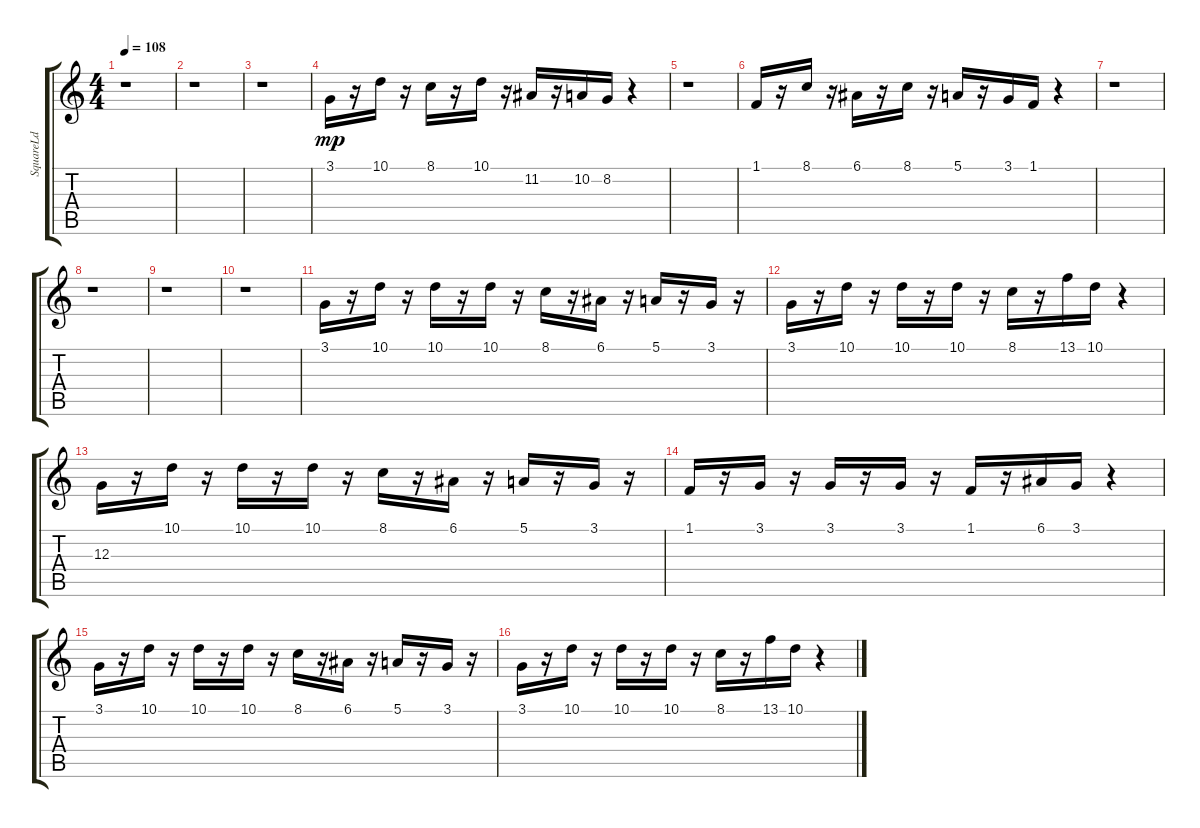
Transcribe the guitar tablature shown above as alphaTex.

\track ("SquareLd" "SquareLd") {instrument lead1square}
\staff {score tabs}
\tuning (E4 B3 G3 D3 A2 E2) {hide}
\ts (4 4)
\tempo 108
\clef g2
\ks c
r.1{dy mp} |
r.1 |
r.1 |
3.1.16 r.16 10.1.16 r.16 8.1.16 r.16 10.1.16 r.16 11.2.16 r.16 10.2.16 8.2.16 r.4 |
r.1 |
1.1.16 r.16 8.1.16 r.16 6.1.16 r.16 8.1.16 r.16 5.1.16 r.16 3.1.16 1.1.16 r.4 |
r.1 |
r.1 |
r.1 |
r.1 |
3.1.16 r.16 10.1.16 r.16 10.1.16 r.16 10.1.16 r.16 8.1.16 r.16 6.1.16 r.16 5.1.16 r.16 3.1.16 r.16 |
3.1.16 r.16 10.1.16 r.16 10.1.16 r.16 10.1.16 r.16 8.1.16 r.16 13.1.16 10.1.16 r.4 |
12.3.16 r.16 10.1.16 r.16 10.1.16 r.16 10.1.16 r.16 8.1.16 r.16 6.1.16 r.16 5.1.16 r.16 3.1.16 r.16 |
1.1.16 r.16 3.1.16 r.16 3.1.16 r.16 3.1.16 r.16 1.1.16 r.16 6.1.16 3.1.16 r.4 |
3.1.16 r.16 10.1.16 r.16 10.1.16 r.16 10.1.16 r.16 8.1.16 r.16 6.1.16 r.16 5.1.16 r.16 3.1.16 r.16 |
3.1.16 r.16 10.1.16 r.16 10.1.16 r.16 10.1.16 r.16 8.1.16 r.16 13.1.16 10.1.16 r.4
